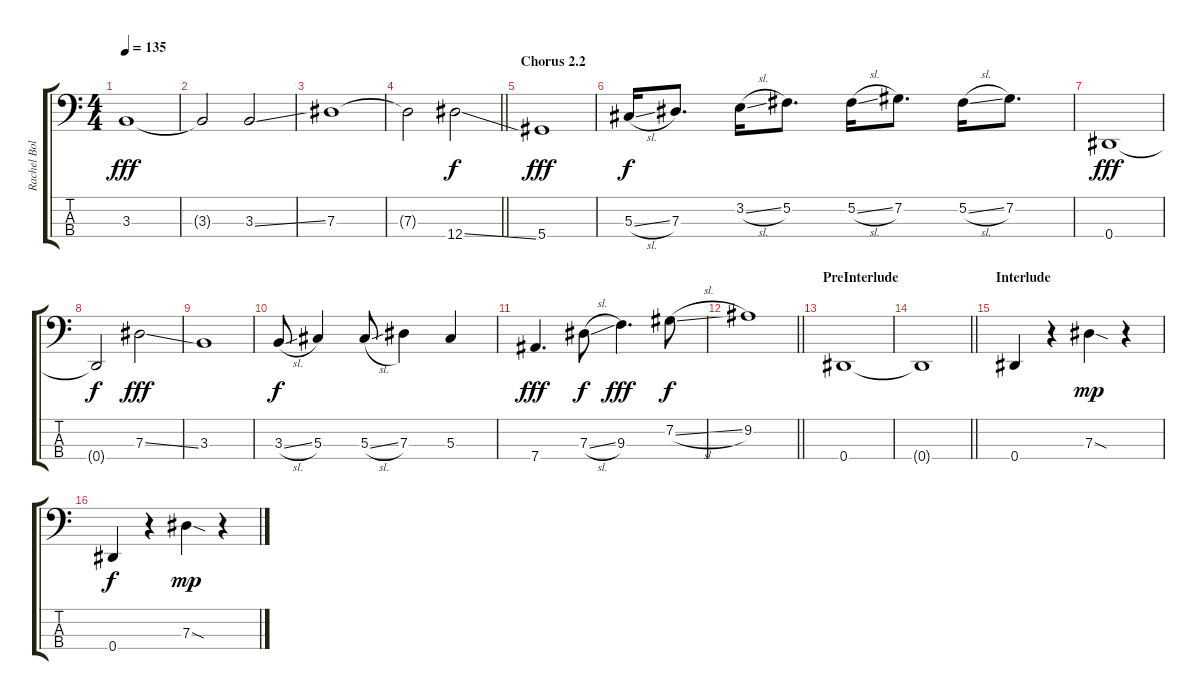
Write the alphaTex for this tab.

\track ("Rachel Bolan" "Rachel Bol") {instrument electricbassfinger}
\staff {score tabs}
\tuning (Gb2 Db2 Ab1 Eb1) {hide}
\ts (4 4)
\tempo 135
\clef f4
\ks c
3.3.1{dy fff} |
3.3{t}.2 3.3{ss}.2 |
7.3.1 |
\barLineRight lightlight
7.3{t}.2 12.4{ss}.2{dy f} |
\section ("" "Chorus 2.2")
5.4.1{dy fff} |
5.3{sl}.16{dy f} 7.3.8{d} 3.2{sl}.16 5.2.8{d} 5.2{sl}.16 7.2.8{d} 5.2{sl}.16 7.2.8{d} |
0.4.1{dy fff} |
0.4{t}.2{dy f} 7.3{ss}.2{dy fff} |
3.3.1 |
3.3{sl}.8{dy f} 5.3.4 5.3{sl}.8 7.3.4 5.3.4 |
7.4.4{d dy fff} 7.3{sl}.8{dy f} 9.3.4{d dy fff} 7.2{sl}.8{dy f} |
\barLineRight lightlight
9.2.1 |
\section ("" "PreInterlude")
0.4.1 |
\barLineRight lightlight
0.4{t}.1 |
\section ("" "Interlude")
0.4.4 r.4 7.3{sod}.4{dy mp} r.4 |
0.4.4{dy f} r.4 7.3{sod}.4{dy mp} r.4
